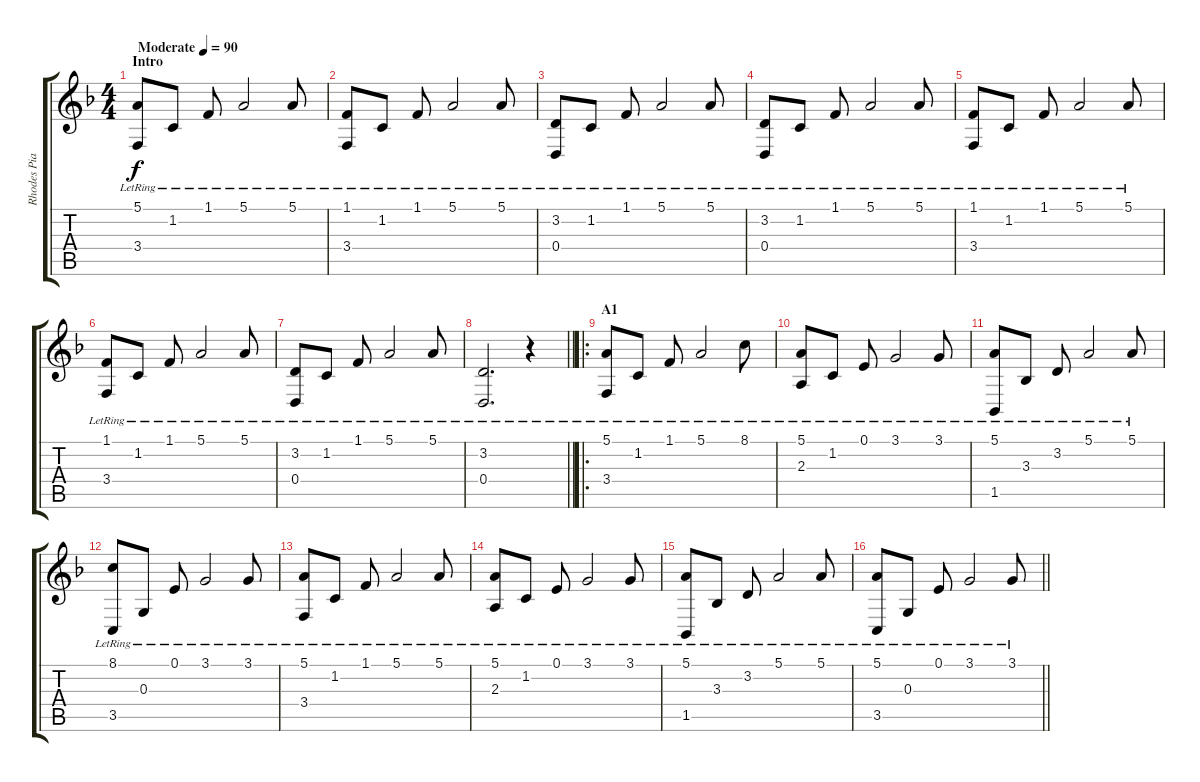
\track ("Rhodes Piano" "Rhodes Pia") {instrument electricpiano1}
\staff {score tabs}
\tuning (E4 B3 G3 D3 A2 E2) {hide}
\ts (4 4)
\section ("" "Intro")
\tempo (90 "Moderate")
\clef g2
\ks f
(5.1{lr} 3.4{lr}).8{dy f instrument electricpiano1} 1.2{lr}.8 1.1{lr}.8 5.1{lr}.2 5.1{lr}.8 |
(1.1{lr} 3.4{lr}).8 1.2{lr}.8 1.1{lr}.8 5.1{lr}.2 5.1{lr}.8 |
(3.2{lr} 0.4{lr}).8 1.2{lr}.8 1.1{lr}.8 5.1{lr}.2 5.1{lr}.8 |
(3.2{lr} 0.4{lr}).8 1.2{lr}.8 1.1{lr}.8 5.1{lr}.2 5.1{lr}.8 |
(1.1{lr} 3.4{lr}).8 1.2{lr}.8 1.1{lr}.8 5.1{lr}.2 5.1{lr}.8 |
(1.1{lr} 3.4{lr}).8 1.2{lr}.8 1.1{lr}.8 5.1{lr}.2 5.1{lr}.8 |
(3.2{lr} 0.4{lr}).8 1.2{lr}.8 1.1{lr}.8 5.1{lr}.2 5.1{lr}.8 |
\barLineRight lightlight
(3.2{lr} 0.4{lr}).2{d volume 5} r.4 |
\ro
\section ("" "A1")
(5.1{lr} 3.4{lr}).8{volume 10} 1.2{lr}.8 1.1{lr}.8 5.1{lr}.2 8.1{lr}.8 |
(5.1{lr} 2.3{lr}).8 1.2{lr}.8 0.1{lr}.8 3.1{lr}.2 3.1{lr}.8 |
(5.1{lr} 1.5{lr}).8 3.3{lr}.8 3.2{lr}.8 5.1{lr}.2 5.1{lr}.8 |
(8.1{lr} 3.5{lr}).8 0.3{lr}.8 0.1{lr}.8 3.1{lr}.2 3.1{lr}.8 |
(5.1{lr} 3.4{lr}).8 1.2{lr}.8 1.1{lr}.8 5.1{lr}.2 5.1{lr}.8 |
(5.1{lr} 2.3{lr}).8 1.2{lr}.8 0.1{lr}.8 3.1{lr}.2 3.1{lr}.8 |
(5.1{lr} 1.5{lr}).8 3.3{lr}.8 3.2{lr}.8 5.1{lr}.2 5.1{lr}.8 |
\barLineRight lightlight
(5.1{lr} 3.5{lr}).8 0.3{lr}.8 0.1{lr}.8 3.1{lr}.2 3.1{lr}.8
